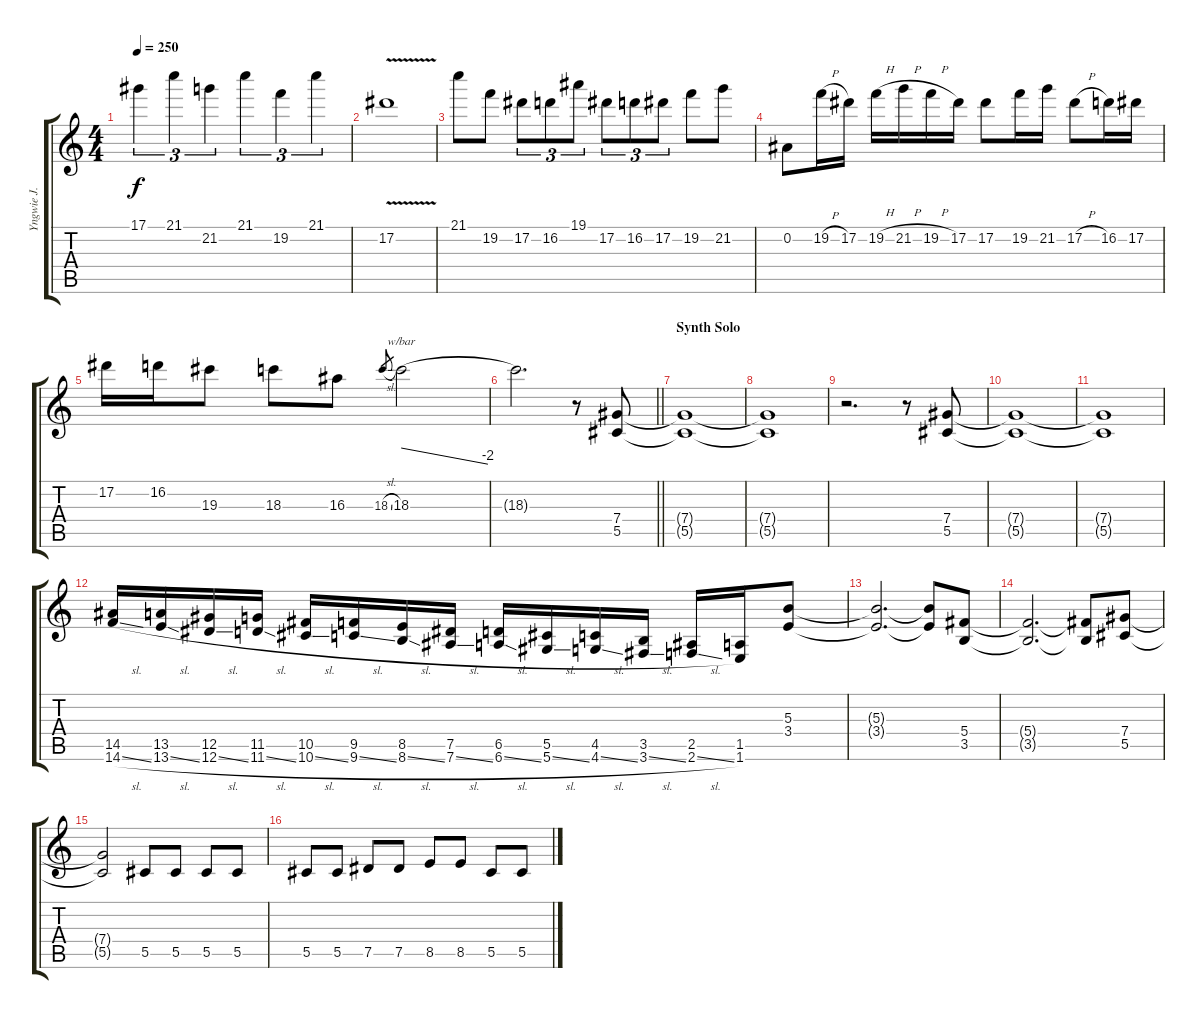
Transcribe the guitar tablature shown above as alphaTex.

\track ("Yngwie J. Malmsteen" "Yngwie J. ") {instrument distortionguitar}
\staff {score tabs}
\tuning (Eb4 Bb3 Gb3 Db3 Ab2 Eb2) {hide}
\ts (4 4)
\tempo 250
\clef g2
\ks c
17.1.4{tu (3 2) dy f} 21.1.4{tu (3 2)} 21.2.4{tu (3 2)} 21.1.4{tu (3 2)} 19.2.4{tu (3 2)} 21.1.4{tu (3 2)} |
17.2{v}.1 |
21.1.8 19.2.8 17.2.8{tu (3 2)} 16.2.8{tu (3 2)} 19.1.8{tu (3 2)} 17.2.8{tu (3 2)} 16.2.8{tu (3 2)} 17.2.8{tu (3 2)} 19.2.8 21.2.8 |
0.2.8 19.2{h}.16 17.2.16 19.2{h}.16 21.2{h}.16 19.2{h}.16 17.2.16 17.2.8 19.2.16 21.2.16 17.2{h}.8 16.2.16 17.2.16 |
17.2.16 16.2.16 19.3.8 18.3.8 16.3.8 18.3{sl}.8{gr} 18.3.2{tbe (dive default 0 0 60 -8)} |
\barLineRight lightlight
18.3{t}.2{d} r.8 (7.4 5.5).8 |
\section ("" "Synth Solo")
(7.4{t} 5.5{t}).1 |
(7.4{t} 5.5{t}).1 |
r.2{d} r.8 (7.4 5.5).8 |
(7.4{t} 5.5{t}).1 |
(7.4{t} 5.5{t}).1 |
(14.5 14.6{sl}).16{instrument guitarfretnoise} (13.5 13.6{sl}).16 (12.5 12.6{sl}).16 (11.5 11.6{sl}).16 (10.5 10.6{sl}).16 (9.5 9.6{sl}).16 (8.5 8.6{sl}).16 (7.5 7.6{sl}).16 (6.5 6.6{sl}).16 (5.5 5.6{sl}).16 (4.5 4.6{sl}).16 (3.5 3.6{sl}).16 (2.5 2.6{sl}).16 (1.5 1.6).16 (5.3 3.4).8{instrument distortionguitar} |
(5.3{t} 3.4{t}).2{d} (5.3{t} 3.4{t}).8 (5.4 3.5).8 |
(5.4{t} 3.5{t}).2{d} (5.4{t} 3.5{t}).8 (7.4 5.5).8 |
(7.4{t} 5.5{t}).2 5.5.8 5.5.8 5.5.8 5.5.8 |
5.5.8 5.5.8 7.5.8 7.5.8 8.5.8 8.5.8 5.5.8 5.5.8
